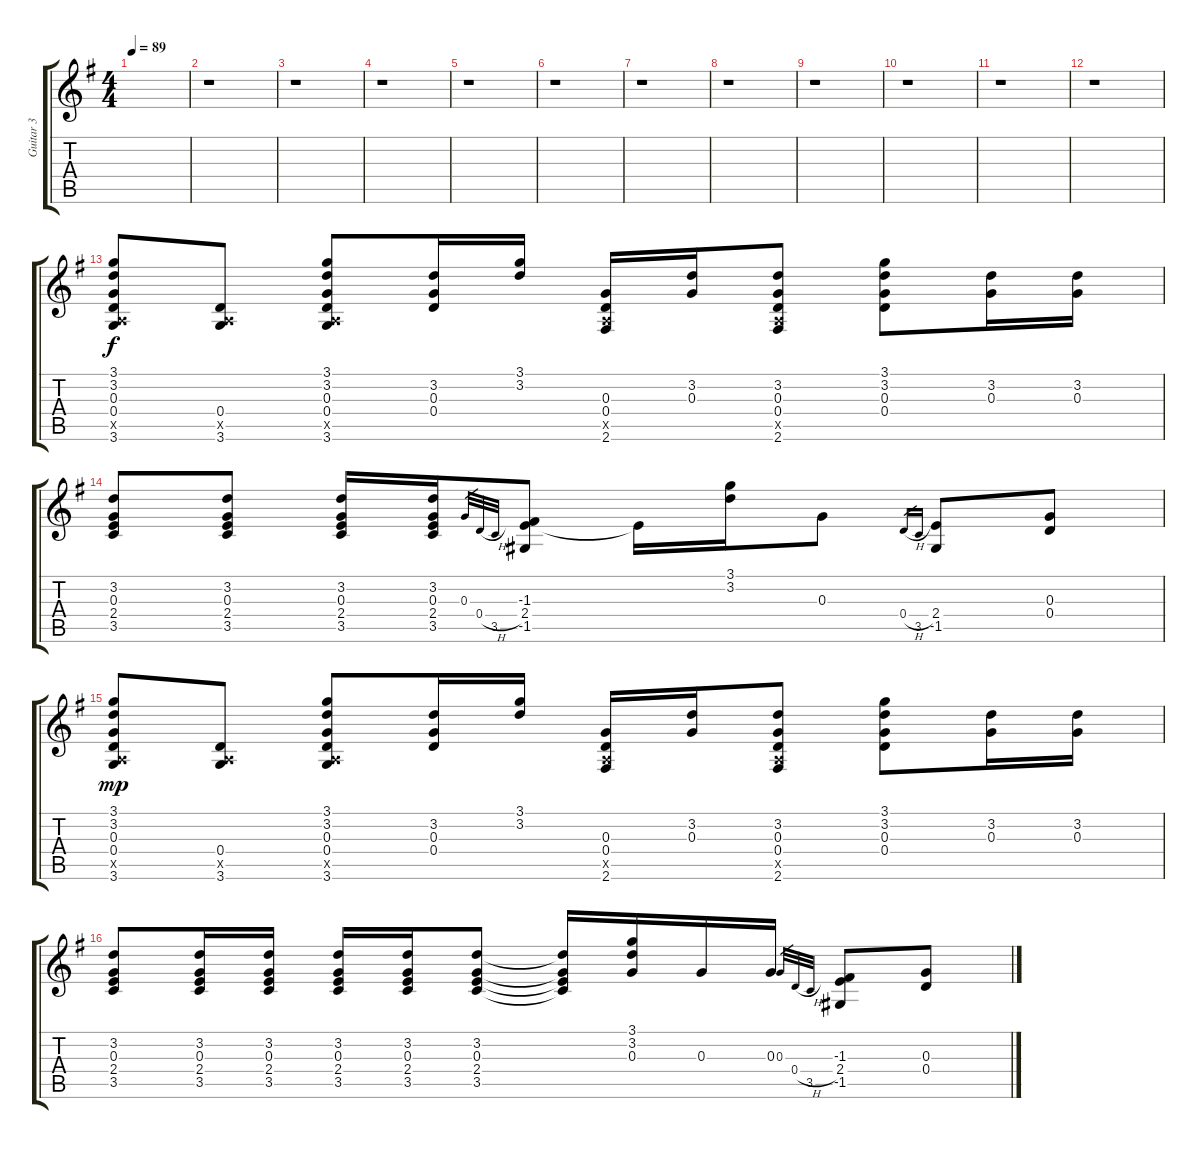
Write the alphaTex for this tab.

\track ("Guitar 3" "Guitar 3") {instrument overdrivenguitar}
\staff {score tabs}
\tuning (E4 B3 G3 D3 A2 E2) {hide}
\ts (4 4)
\tempo 89
\clef g2
\ks g
|
r.1 |
r.1 |
r.1 |
r.1 |
r.1 |
r.1 |
r.1 |
r.1 |
r.1 |
r.1 |
r.1 |
(3.1 3.2 0.3 0.4 0.5{x} 3.6).8 (0.4 0.5{x} 3.6).8 (3.1 3.2 0.3 0.4 0.5{x} 3.6).8 (3.2 0.3 0.4).16 (3.1 3.2).16 (0.3 0.4 0.5{x} 2.6).16 (3.2 0.3).16 (3.2 0.3 0.4 0.5{x} 2.6).8 (3.1 3.2 0.3 0.4).8 (3.2 0.3).16 (3.2 0.3).16 |
(3.2 0.3 2.4 3.5).8 (3.2 0.3 2.4 3.5).8 (3.2 0.3 2.4 3.5).16 (3.2 0.3 2.4 3.5).16 0.3.32{gr} 0.4{h}.32{gr} 3.5.32{gr} (-1.3 2.4 -1.5).8 2.4{t}.16 (3.1 3.2).16 0.3.8 0.4{h}.16{gr} 3.5.16{gr} (2.4 -1.5).8 (0.3 0.4).8 |
(3.1 3.2 0.3 0.4 0.5{x} 3.6).8{dy mp} (0.4 0.5{x} 3.6).8 (3.1 3.2 0.3 0.4 0.5{x} 3.6).8 (3.2 0.3 0.4).16 (3.1 3.2).16 (0.3 0.4 0.5{x} 2.6).16 (3.2 0.3).16 (3.2 0.3 0.4 0.5{x} 2.6).8 (3.1 3.2 0.3 0.4).8 (3.2 0.3).16 (3.2 0.3).16 |
(3.2 0.3 2.4 3.5).8 (3.2 0.3 2.4 3.5).16 (3.2 0.3 2.4 3.5).16 (3.2 0.3 2.4 3.5).16 (3.2 0.3 2.4 3.5).16 (3.2 0.3 2.4 3.5).8 (3.2{t} 0.3{t} 2.4{t} 3.5{t}).16 (3.1 3.2 0.3).16 0.3.16 0.3.16 0.3.32{gr} 0.4{h}.32{gr} 3.5.32{gr} (-1.3 2.4 -1.5).8 (0.3 0.4).8
